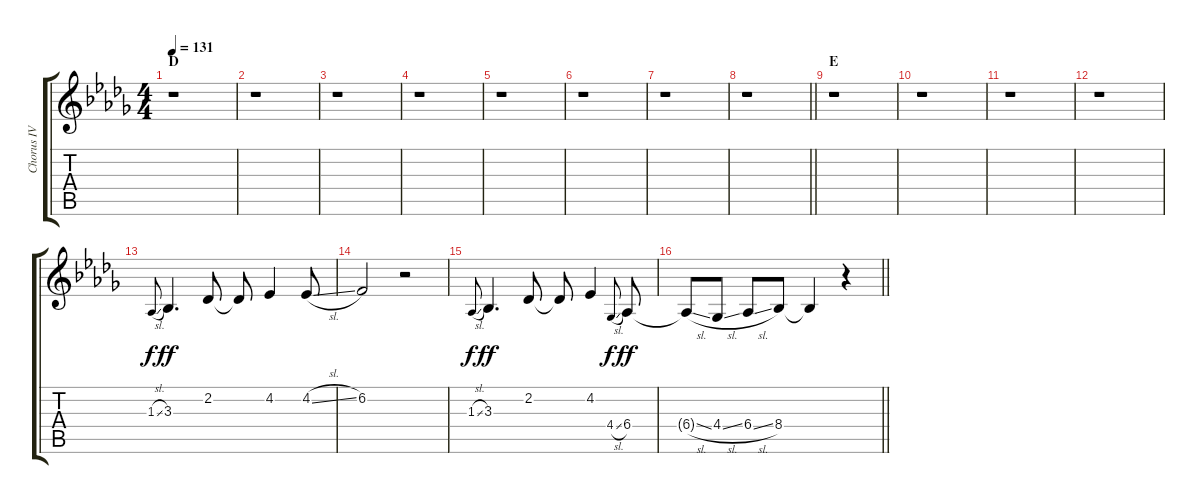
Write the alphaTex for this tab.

\track ("Chorus IV" "Chorus IV") {instrument voiceoohs}
\staff {score tabs}
\tuning (E4 B3 G3 D3 A2 E2) {hide}
\ts (4 4)
\section ("" "D")
\tempo 131
\clef g2
\ks db
r.1{dy ff} |
r.1 |
r.1 |
r.1 |
r.1 |
r.1 |
r.1 |
\barLineRight lightlight
r.1 |
\section ("" "E")
r.1 |
r.1 |
r.1 |
r.1 |
1.3{sl}.8{gr onbeat dy f} 3.3.4{d dy ff} 2.2.8 2.2{t}.8 4.2.4 4.2{sl}.8 |
6.2.2 r.2 |
1.3{sl}.8{gr onbeat dy f} 3.3.4{d dy ff} 2.2.8 2.2{t}.8 4.2.4 4.4{sl}.8{gr onbeat dy f} 6.4.8{dy ff} |
\barLineRight lightlight
6.4{sl t}.8 4.4{sl}.8 6.4{sl}.8 8.4.8 8.4{t}.4 r.4
